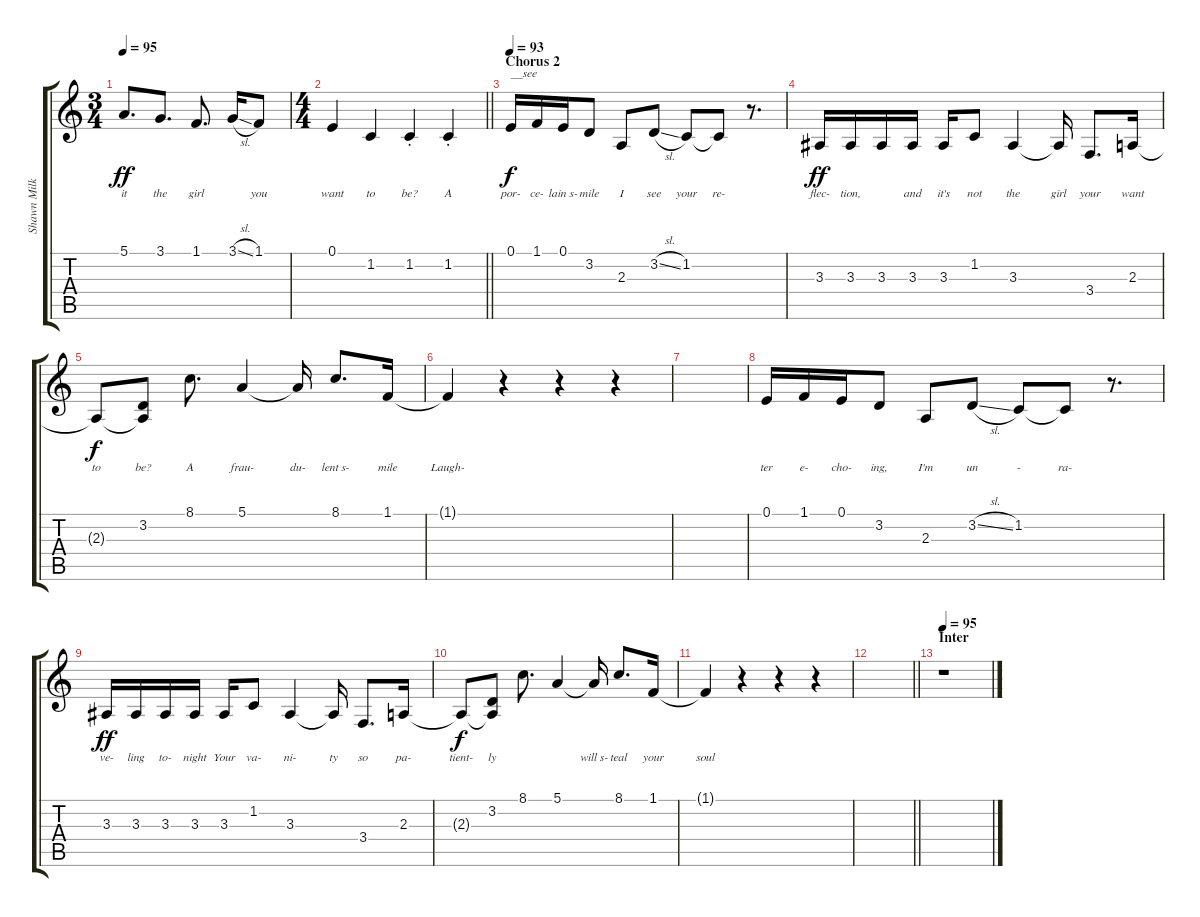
\track ("Shawn Milke [Vocals]" "Shawn Milk") {instrument clarinet}
\staff {score tabs}
\tuning (E4 B3 G3 D3 A2 E2) {hide}
\ts (3 4)
\tempo 95
\clef g2
\ks c
5.1.8{d lyrics (0 "it") lyrics (1 "") lyrics (2 "") lyrics (3 "") lyrics (4 "") dy ff} 3.1.8{d lyrics (0 "the") lyrics (1 "") lyrics (2 "") lyrics (3 "") lyrics (4 "")} 1.1.8{d lyrics (0 "girl") lyrics (1 "") lyrics (2 "") lyrics (3 "") lyrics (4 "")} 3.1{sl}.16{lyrics (0 "") lyrics (1 "") lyrics (2 "") lyrics (3 "") lyrics (4 "")} 1.1.8{lyrics (0 "you") lyrics (1 "") lyrics (2 "") lyrics (3 "") lyrics (4 "")} |
\ts (4 4)
\barLineRight lightlight
0.1.4{lyrics (0 "want") lyrics (1 "") lyrics (2 "") lyrics (3 "") lyrics (4 "")} 1.2.4{lyrics (0 "to") lyrics (1 "") lyrics (2 "") lyrics (3 "") lyrics (4 "")} 1.2{st}.4{lyrics (0 "be?") lyrics (1 "") lyrics (2 "") lyrics (3 "") lyrics (4 "")} 1.2{st}.4{lyrics (0 "A") lyrics (1 "") lyrics (2 "") lyrics (3 "") lyrics (4 "")} |
\section ("" "Chorus 2")
\tempo 93
0.1.16{txt "__see" lyrics (0 "por-") lyrics (1 "") lyrics (2 "") lyrics (3 "") lyrics (4 "") dy f volume 16} 1.1.16{lyrics (0 "ce-") lyrics (1 "") lyrics (2 "") lyrics (3 "") lyrics (4 "")} 0.1.16{lyrics (0 "lain s-") lyrics (1 "") lyrics (2 "") lyrics (3 "") lyrics (4 "")} 3.2.8{lyrics (0 "mile") lyrics (1 "") lyrics (2 "") lyrics (3 "") lyrics (4 "")} 2.3.8{lyrics (0 "I") lyrics (1 "") lyrics (2 "") lyrics (3 "") lyrics (4 "")} 3.2{sl}.8{lyrics (0 "see") lyrics (1 "") lyrics (2 "") lyrics (3 "") lyrics (4 "")} 1.2.8{lyrics (0 "your") lyrics (1 "") lyrics (2 "") lyrics (3 "") lyrics (4 "")} 1.2{t}.8{lyrics (0 "re-") lyrics (1 "") lyrics (2 "") lyrics (3 "") lyrics (4 "")} r.8{d} |
3.3.16{lyrics (0 "flec-") lyrics (1 "") lyrics (2 "") lyrics (3 "") lyrics (4 "") dy ff} 3.3.16{lyrics (0 "tion,") lyrics (1 "") lyrics (2 "") lyrics (3 "") lyrics (4 "")} 3.3.16{lyrics (0 "") lyrics (1 "") lyrics (2 "") lyrics (3 "") lyrics (4 "")} 3.3.16{lyrics (0 "and") lyrics (1 "") lyrics (2 "") lyrics (3 "") lyrics (4 "")} 3.3.16{lyrics (0 "it's") lyrics (1 "") lyrics (2 "") lyrics (3 "") lyrics (4 "")} 1.2.8{lyrics (0 "not") lyrics (1 "") lyrics (2 "") lyrics (3 "") lyrics (4 "")} 3.3.4{lyrics (0 "the") lyrics (1 "") lyrics (2 "") lyrics (3 "") lyrics (4 "")} 3.3{t}.16{lyrics (0 "girl") lyrics (1 "") lyrics (2 "") lyrics (3 "") lyrics (4 "")} 3.4.8{d lyrics (0 "your") lyrics (1 "") lyrics (2 "") lyrics (3 "") lyrics (4 "")} 2.3.16{lyrics (0 "want") lyrics (1 "") lyrics (2 "") lyrics (3 "") lyrics (4 "")} |
2.3{t}.8{lyrics (0 "to") lyrics (1 "") lyrics (2 "") lyrics (3 "") lyrics (4 "") dy f} (3.2 2.3{t}).8{lyrics (0 "be?") lyrics (1 "") lyrics (2 "") lyrics (3 "") lyrics (4 "")} 8.1.8{d lyrics (0 "A") lyrics (1 "") lyrics (2 "") lyrics (3 "") lyrics (4 "")} 5.1.4{lyrics (0 "frau-") lyrics (1 "") lyrics (2 "") lyrics (3 "") lyrics (4 "")} 5.1{t}.16{lyrics (0 "du-") lyrics (1 "") lyrics (2 "") lyrics (3 "") lyrics (4 "")} 8.1.8{d lyrics (0 "lent s-") lyrics (1 "") lyrics (2 "") lyrics (3 "") lyrics (4 "")} 1.1.16{lyrics (0 "mile") lyrics (1 "") lyrics (2 "") lyrics (3 "") lyrics (4 "")} |
1.1{t}.4{lyrics (0 "Laugh-") lyrics (1 "") lyrics (2 "") lyrics (3 "") lyrics (4 "")} r.4 r.4 r.4 |
|
0.1.16{lyrics (0 "ter") lyrics (1 "") lyrics (2 "") lyrics (3 "") lyrics (4 "")} 1.1.16{lyrics (0 "e-") lyrics (1 "") lyrics (2 "") lyrics (3 "") lyrics (4 "")} 0.1.16{lyrics (0 "cho-") lyrics (1 "") lyrics (2 "") lyrics (3 "") lyrics (4 "")} 3.2.8{lyrics (0 "ing,") lyrics (1 "") lyrics (2 "") lyrics (3 "") lyrics (4 "")} 2.3.8{lyrics (0 "I'm") lyrics (1 "") lyrics (2 "") lyrics (3 "") lyrics (4 "")} 3.2{sl}.8{lyrics (0 "un") lyrics (1 "") lyrics (2 "") lyrics (3 "") lyrics (4 "")} 1.2.8{lyrics (0 "-") lyrics (1 "") lyrics (2 "") lyrics (3 "") lyrics (4 "")} 1.2{t}.8{lyrics (0 "ra-") lyrics (1 "") lyrics (2 "") lyrics (3 "") lyrics (4 "")} r.8{d} |
3.3.16{lyrics (0 "ve-") lyrics (1 "") lyrics (2 "") lyrics (3 "") lyrics (4 "") dy ff} 3.3.16{lyrics (0 "ling") lyrics (1 "") lyrics (2 "") lyrics (3 "") lyrics (4 "")} 3.3.16{lyrics (0 "to-") lyrics (1 "") lyrics (2 "") lyrics (3 "") lyrics (4 "")} 3.3.16{lyrics (0 "night") lyrics (1 "") lyrics (2 "") lyrics (3 "") lyrics (4 "")} 3.3.16{lyrics (0 "Your") lyrics (1 "") lyrics (2 "") lyrics (3 "") lyrics (4 "")} 1.2.8{lyrics (0 "va-") lyrics (1 "") lyrics (2 "") lyrics (3 "") lyrics (4 "")} 3.3.4{lyrics (0 "ni-") lyrics (1 "") lyrics (2 "") lyrics (3 "") lyrics (4 "")} 3.3{t}.16{lyrics (0 "ty") lyrics (1 "") lyrics (2 "") lyrics (3 "") lyrics (4 "")} 3.4.8{d lyrics (0 "so") lyrics (1 "") lyrics (2 "") lyrics (3 "") lyrics (4 "")} 2.3.16{lyrics (0 "pa-") lyrics (1 "") lyrics (2 "") lyrics (3 "") lyrics (4 "")} |
2.3{t}.8{lyrics (0 "tient-") lyrics (1 "") lyrics (2 "") lyrics (3 "") lyrics (4 "") dy f} (3.2 2.3{t}).8{lyrics (0 "ly") lyrics (1 "") lyrics (2 "") lyrics (3 "") lyrics (4 "")} 8.1.8{d lyrics (0 "") lyrics (1 "") lyrics (2 "") lyrics (3 "") lyrics (4 "")} 5.1.4{lyrics (0 "") lyrics (1 "") lyrics (2 "") lyrics (3 "") lyrics (4 "")} 5.1{t}.16{lyrics (0 "will s-") lyrics (1 "") lyrics (2 "") lyrics (3 "") lyrics (4 "")} 8.1.8{d lyrics (0 "teal") lyrics (1 "") lyrics (2 "") lyrics (3 "") lyrics (4 "")} 1.1.16{lyrics (0 "your") lyrics (1 "") lyrics (2 "") lyrics (3 "") lyrics (4 "")} |
1.1{t}.4{lyrics (0 "soul") lyrics (1 "") lyrics (2 "") lyrics (3 "") lyrics (4 "")} r.4 r.4 r.4 |
\barLineRight lightlight
|
\section ("" "Inter")
\tempo 95
r.1
